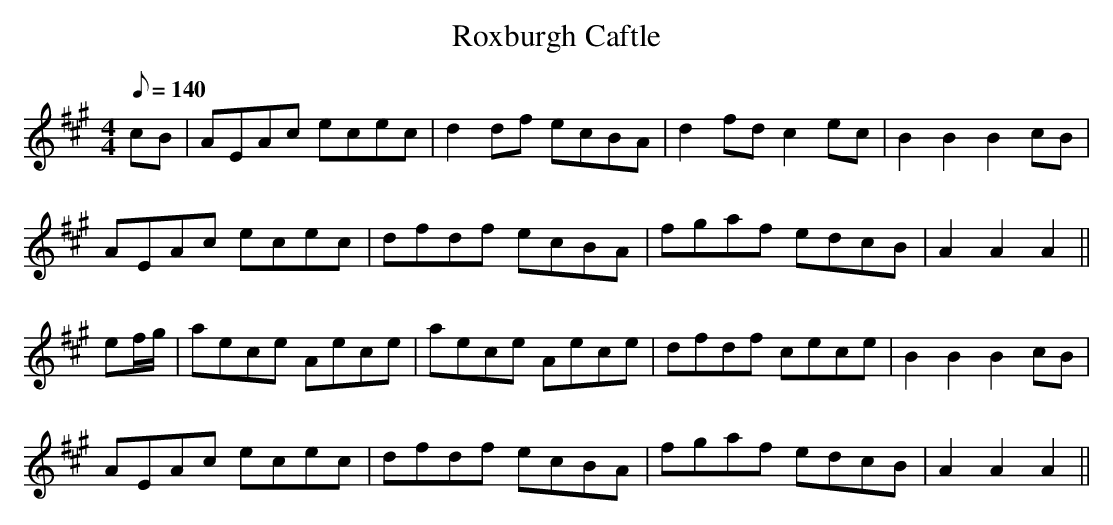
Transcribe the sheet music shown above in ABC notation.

X:1
T:Roxburgh Caftle
M:4/4
L:1/8
Q:140
K:A
cB| AEAc ecec | d2 df ecBA | d2 fd c2 ec | B2 B2 B2 cB|
AEAc ecec | dfdf  ecBA | fgaf edcB   | A2 A2 A2||
ef/2g/2 | aece Aece | aece Aece | dfdf cece | B2 B2 B2 cB|
AEAc ecec | dfdf ecBA | fgaf edcB | A2 A2 A2||
